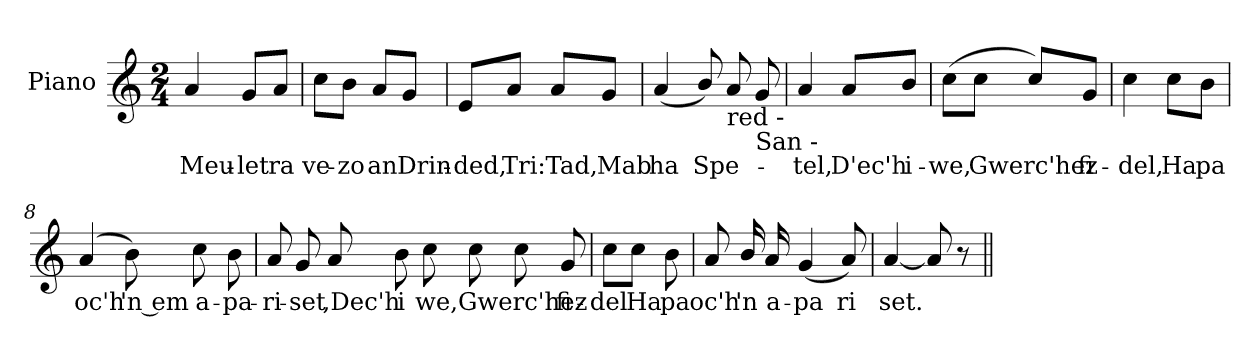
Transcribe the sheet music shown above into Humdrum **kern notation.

**kern	**text
*part1	*part1
*staff1	*staff1
*I"Piano	*
*I'Pia.	*
*clefG2	*
*k[]	*
*M2/4	*
*MM96	*
=1	=1
4a/	Meu-
8g/L	-let
8a/J	ra
=2	=2
8cc\L	ve-
8b\J	-zo
8a/L	an
8g/J	Drin-
=3	=3
8e/L	-ded,
8a/J	Tri:
8a/L	Tad,
8g/J	Mab
=4	=4
(<4a/	ha
8b/)	Spe-
!LO:TX:b:t=red -	!
8a/	.
!LO:TX:b:t=San -	!
8g/	.
=5	=5
4a/	tel,
8a/L	D'ec'h
8b/J	i-
=6	=6
(>8cc\L	-we,
8cc\J	Gwerc'hez
8cc/L)	.
8g/J	fi-
=7	=7
4cc\	-del,
8cc\L	Ha
8b\J	pa
=8	=8
(>4a/	oc'h
8b\)	'n em
8cc\	a-
8b\	pa -
=9	=9
8a/	ri-
8g/	set
8a/	,Dec'h
8b\	i
8cc\	we,Gwerc'hez
8cc\	.
8cc\	.
8g/	fi-
=10	=10
8cc\L	del
8cc\J	Ha
8b\	pa
=11	=11
8a/	oc'h
16b/	'n
16a/	a-
(<4g/	-pa
8a/)	ri
=12	=12
[4a/	set.
8a/]	.
8r	.
=||	=||
*-	*-
